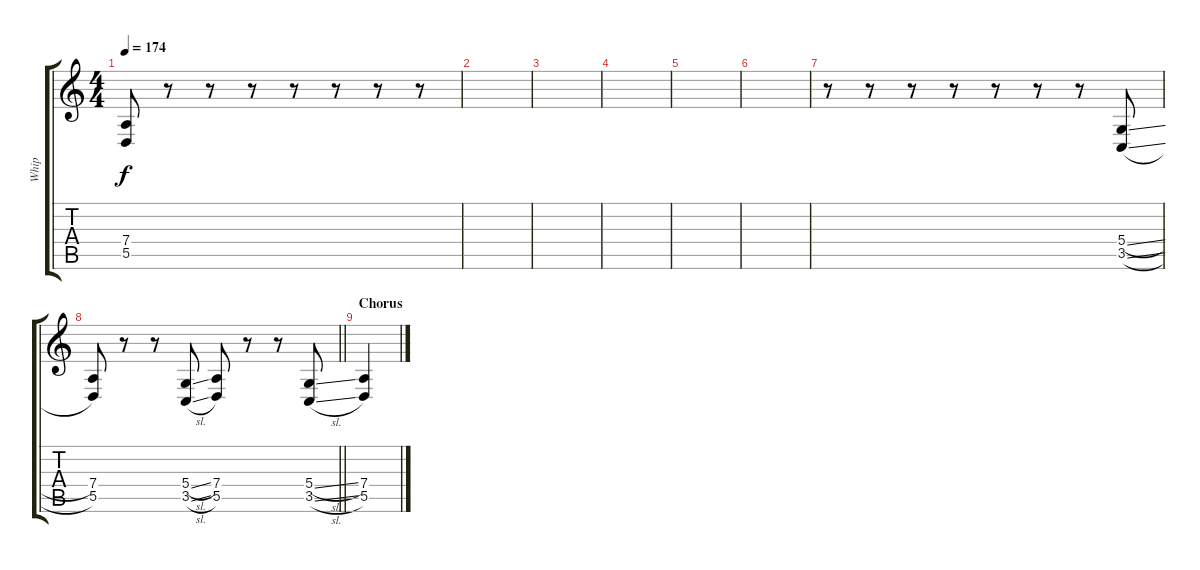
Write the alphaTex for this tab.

\track ("Whip " "Whip ") {instrument gunshot}
\staff {score tabs}
\tuning (E4 B3 G3 D3 A2 E2) {hide}
\ts (4 4)
\tempo 174
\clef g2
\ks c
(7.4 5.5).8{dy f} r.8 r.8 r.8 r.8 r.8 r.8 r.8 |
|
|
|
|
|
r.8 r.8 r.8 r.8 r.8 r.8 r.8 (5.4{sl} 3.5{sl}).8 |
\barLineRight lightlight
(7.4 5.5).8 r.8 r.8 (5.4{sl} 3.5{sl}).8 (7.4 5.5).8 r.8 r.8 (5.4{sl} 3.5{sl}).8 |
\section ("" "Chorus")
(7.4 5.5).4
